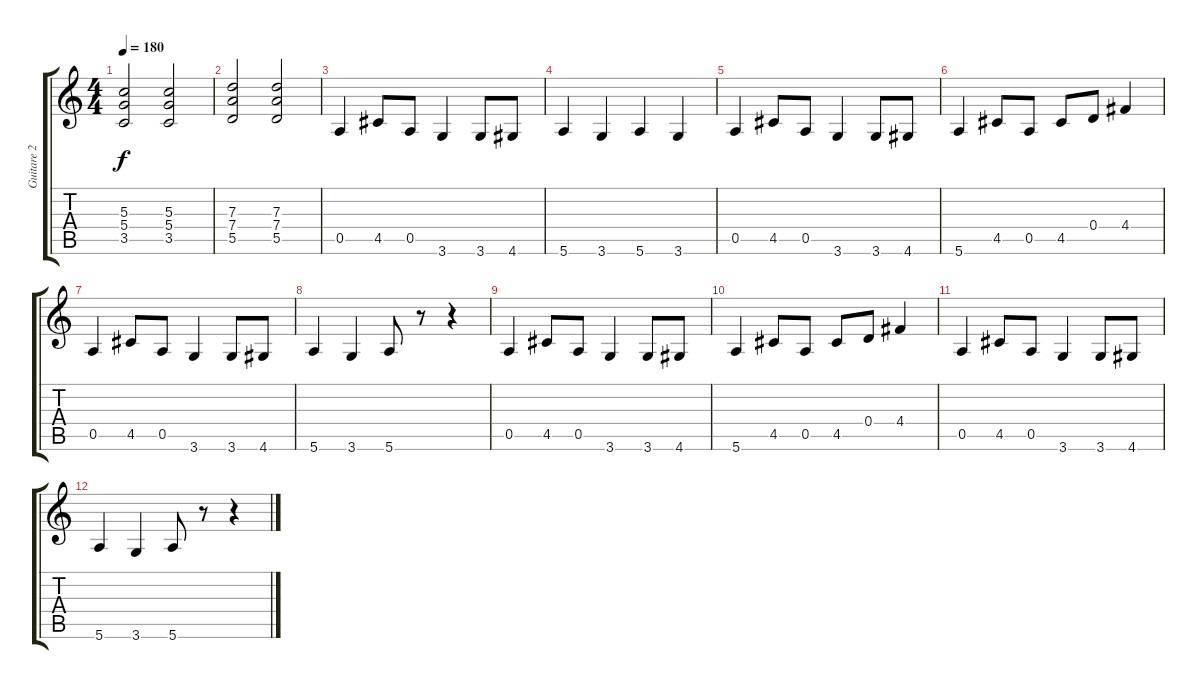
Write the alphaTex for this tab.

\track ("Guitare 2" "Guitare 2") {instrument distortionguitar}
\staff {score tabs}
\tuning (E4 B3 G3 D3 A2 E2) {hide}
\ts (4 4)
\tempo 180
\clef g2
\ks c
(5.3 5.4 3.5).2{dy f} (5.3 5.4 3.5).2 |
(7.3 7.4 5.5).2 (7.3 7.4 5.5).2 |
0.5.4 4.5.8 0.5.8 3.6.4 3.6.8 4.6.8 |
5.6.4 3.6.4 5.6.4 3.6.4 |
0.5.4 4.5.8 0.5.8 3.6.4 3.6.8 4.6.8 |
5.6.4 4.5.8 0.5.8 4.5.8 0.4.8 4.4.4 |
0.5.4 4.5.8 0.5.8 3.6.4 3.6.8 4.6.8 |
5.6.4 3.6.4 5.6.8 r.8 r.4 |
0.5.4 4.5.8 0.5.8 3.6.4 3.6.8 4.6.8 |
5.6.4 4.5.8 0.5.8 4.5.8 0.4.8 4.4.4 |
0.5.4 4.5.8 0.5.8 3.6.4 3.6.8 4.6.8 |
5.6.4 3.6.4 5.6.8 r.8 r.4
